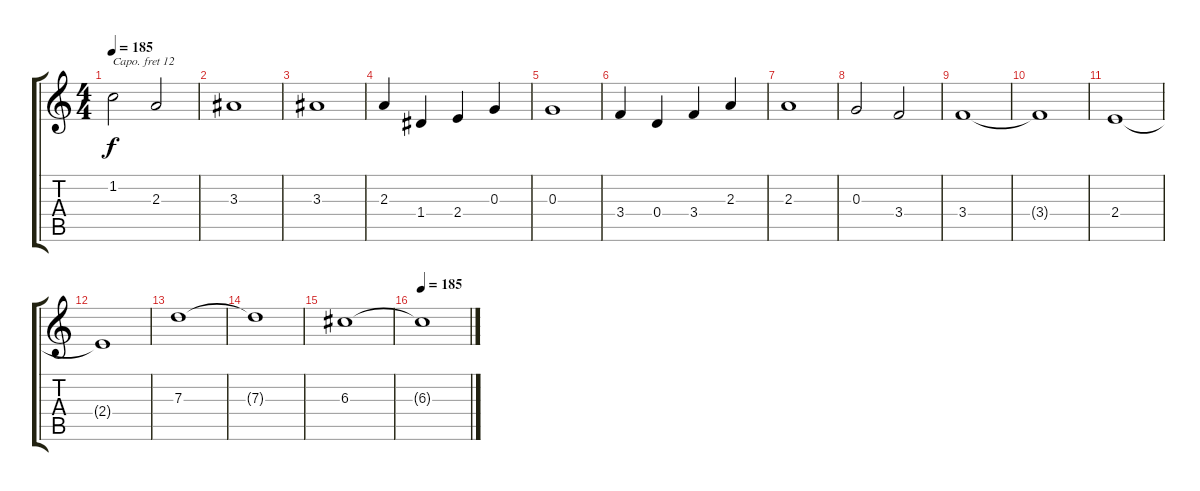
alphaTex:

\track "" {instrument churchorgan}
\staff {score tabs}
\capo 12
\tuning (E4 B3 G3 D3 A2 E2) {hide}
\ts (4 4)
\tempo 185
\clef g2
\ks c
1.2.2{dy f} 2.3.2 |
3.3.1 |
3.3.1 |
2.3.4 1.4.4 2.4.4 0.3.4 |
0.3.1 |
3.4.4 0.4.4 3.4.4 2.3.4 |
2.3.1 |
0.3.2 3.4.2 |
3.4.1 |
3.4{t}.1 |
2.4.1 |
2.4{t}.1 |
7.3.1 |
7.3{t}.1 |
6.3.1 |
\tempo 185
6.3{t}.1
